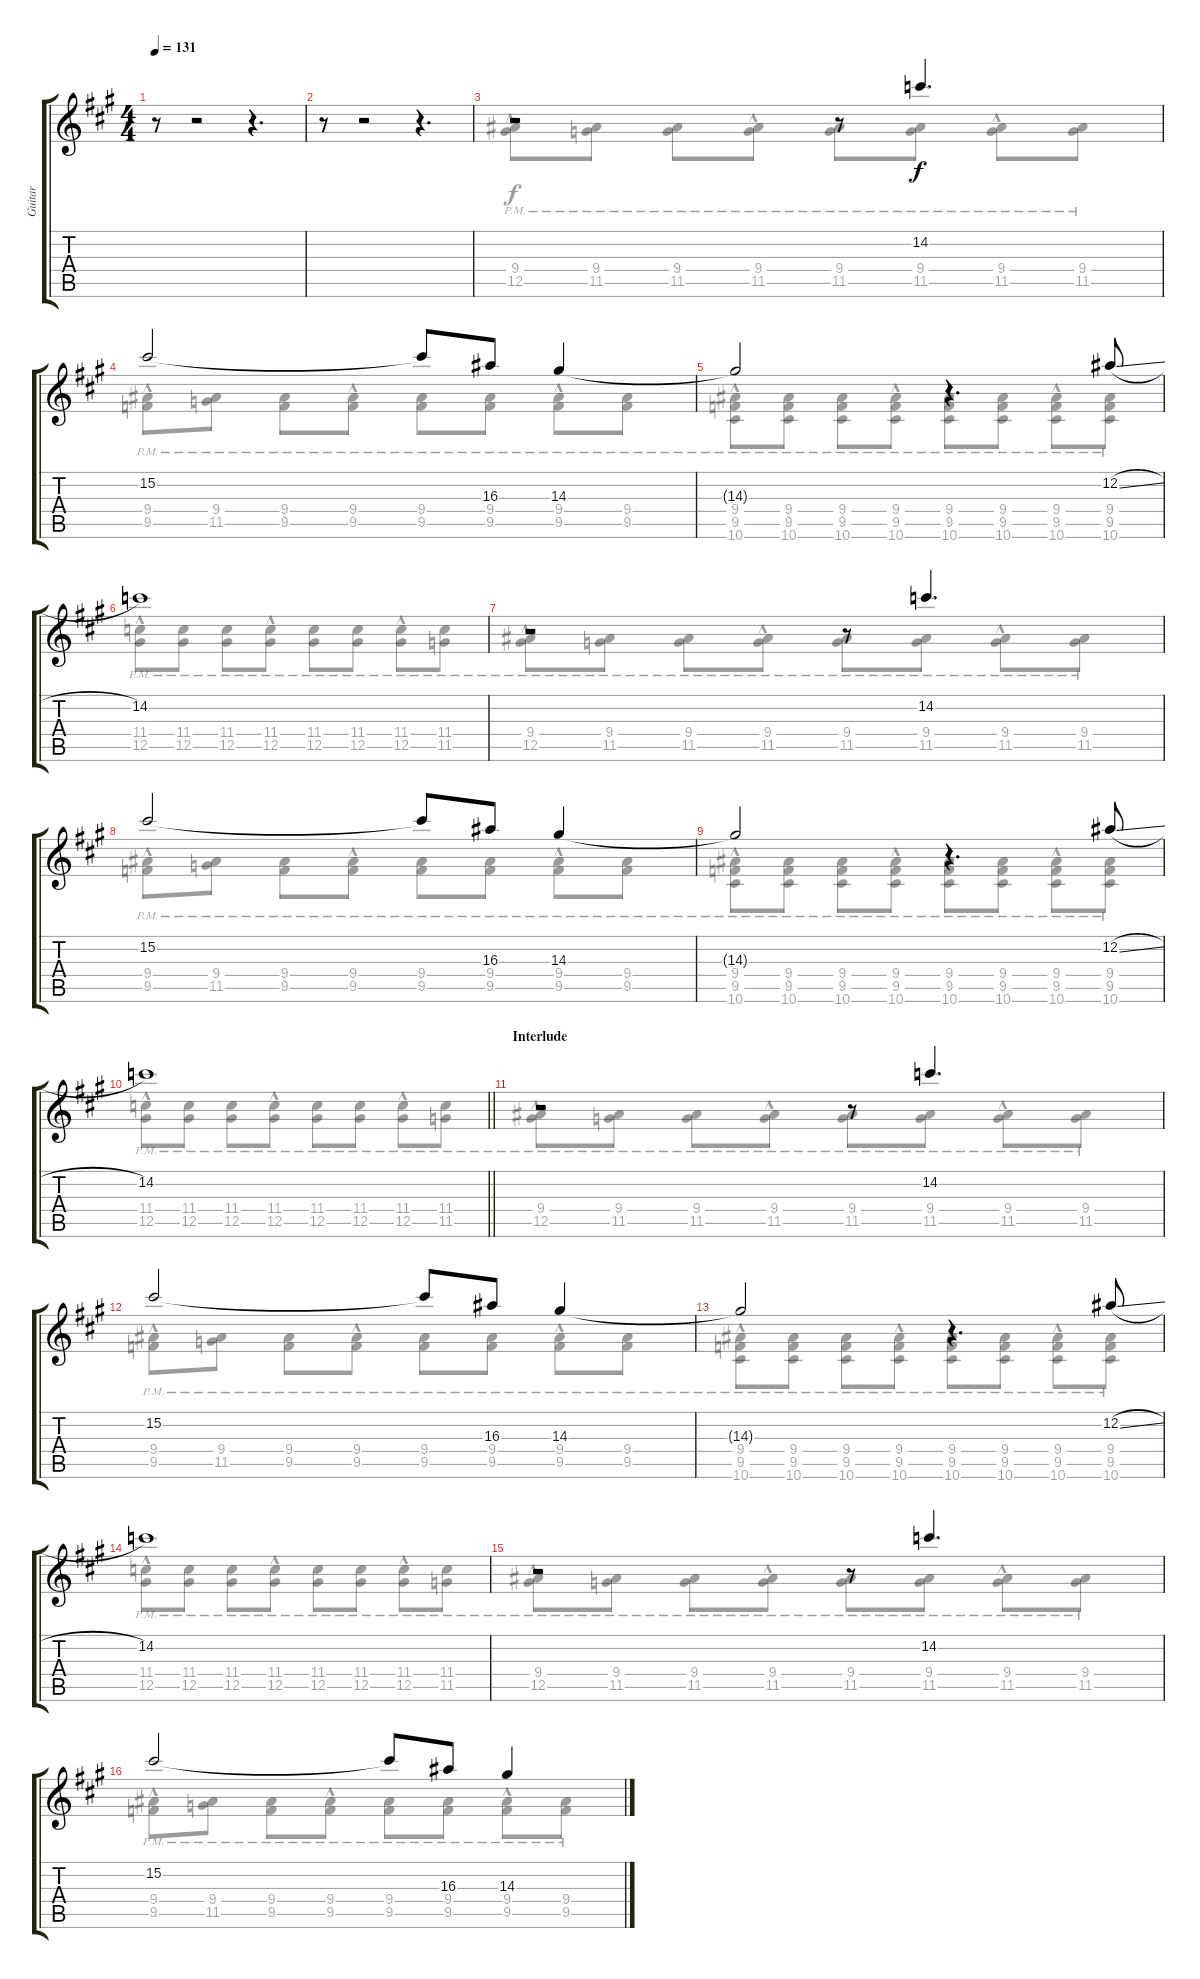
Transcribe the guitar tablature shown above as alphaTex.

\track ("Guitar" "Guitar") {instrument electricguitarclean}
\staff {score tabs}
\tuning (Eb4 Bb3 Gb3 Db3 Ab2 Eb2) {hide}
\voice
\ts (4 4)
\tempo 131
\clef g2
\ks a
r.8{dy f} r.2 r.4{d} |
r.8 r.2 r.4{d} |
r.2 r.8 14.2.4{d} |
15.2.2 15.2{t}.8 16.3.8 14.3.4 |
14.3{t}.2 r.4{d} 12.2{sl}.8 |
14.2.1 |
r.2 r.8 14.2.4{d} |
15.2.2 15.2{t}.8 16.3.8 14.3.4 |
14.3{t}.2 r.4{d} 12.2{sl}.8 |
\barLineRight lightlight
14.2.1 |
\section ("" "Interlude")
r.2 r.8 14.2.4{d} |
15.2.2 15.2{t}.8 16.3.8 14.3.4 |
14.3{t}.2 r.4{d} 12.2{sl}.8 |
14.2.1 |
r.2 r.8 14.2.4{d} |
15.2.2 15.2{t}.8 16.3.8 14.3.4
\voice
\clef g2
\ottava regular
\simile none
\ks a
|
|
(9.4{hac pm} 12.5{hac pm}).8 (9.4{pm} 11.5{pm}).8 (9.4{pm} 11.5{pm}).8 (9.4{hac pm} 11.5{hac pm}).8 (9.4{pm} 11.5{pm}).8 (9.4{pm} 11.5{pm}).8 (9.4{hac pm} 11.5{hac pm}).8 (9.4{pm} 11.5{pm}).8 |
(9.4{hac pm} 9.5{hac pm}).8 (9.4{pm} 11.5{pm}).8 (9.4{pm} 9.5{pm}).8 (9.4{hac pm} 9.5{hac pm}).8 (9.4{pm} 9.5{pm}).8 (9.4{pm} 9.5{pm}).8 (9.4{hac pm} 9.5{hac pm}).8 (9.4{pm} 9.5{pm}).8 |
(9.4{hac pm} 9.5{hac pm} 10.6{hac pm}).8 (9.4{pm} 9.5{pm} 10.6{pm}).8 (9.4{pm} 9.5{pm} 10.6{pm}).8 (9.4{hac pm} 9.5{hac pm} 10.6{hac pm}).8 (9.4{pm} 9.5{pm} 10.6{pm}).8 (9.4{pm} 9.5{pm} 10.6{pm}).8 (9.4{hac pm} 9.5{hac pm} 10.6{hac pm}).8 (9.4{pm} 9.5{pm} 10.6{pm}).8 |
(11.4{hac pm} 12.5{hac pm}).8 (11.4{pm} 12.5{pm}).8 (11.4{pm} 12.5{pm}).8 (11.4{hac pm} 12.5{hac pm}).8 (11.4{pm} 12.5{pm}).8 (11.4{pm} 12.5{pm}).8 (11.4{hac pm} 12.5{hac pm}).8 (11.4{pm} 11.5{pm}).8 |
(9.4{hac pm} 12.5{hac pm}).8 (9.4{pm} 11.5{pm}).8 (9.4{pm} 11.5{pm}).8 (9.4{hac pm} 11.5{hac pm}).8 (9.4{pm} 11.5{pm}).8 (9.4{pm} 11.5{pm}).8 (9.4{hac pm} 11.5{hac pm}).8 (9.4{pm} 11.5{pm}).8 |
(9.4{hac pm} 9.5{hac pm}).8 (9.4{pm} 11.5{pm}).8 (9.4{pm} 9.5{pm}).8 (9.4{hac pm} 9.5{hac pm}).8 (9.4{pm} 9.5{pm}).8 (9.4{pm} 9.5{pm}).8 (9.4{hac pm} 9.5{hac pm}).8 (9.4{pm} 9.5{pm}).8 |
(9.4{hac pm} 9.5{hac pm} 10.6{hac pm}).8 (9.4{pm} 9.5{pm} 10.6{pm}).8 (9.4{pm} 9.5{pm} 10.6{pm}).8 (9.4{hac pm} 9.5{hac pm} 10.6{hac pm}).8 (9.4{pm} 9.5{pm} 10.6{pm}).8 (9.4{pm} 9.5{pm} 10.6{pm}).8 (9.4{hac pm} 9.5{hac pm} 10.6{hac pm}).8 (9.4{pm} 9.5{pm} 10.6{pm}).8 |
\barLineRight lightlight
(11.4{hac pm} 12.5{hac pm}).8 (11.4{pm} 12.5{pm}).8 (11.4{pm} 12.5{pm}).8 (11.4{hac pm} 12.5{hac pm}).8 (11.4{pm} 12.5{pm}).8 (11.4{pm} 12.5{pm}).8 (11.4{hac pm} 12.5{hac pm}).8 (11.4{pm} 11.5{pm}).8 |
(9.4{hac pm} 12.5{hac pm}).8 (9.4{pm} 11.5{pm}).8 (9.4{pm} 11.5{pm}).8 (9.4{hac pm} 11.5{hac pm}).8 (9.4{pm} 11.5{pm}).8 (9.4{pm} 11.5{pm}).8 (9.4{hac pm} 11.5{hac pm}).8 (9.4{pm} 11.5{pm}).8 |
(9.4{hac pm} 9.5{hac pm}).8 (9.4{pm} 11.5{pm}).8 (9.4{pm} 9.5{pm}).8 (9.4{hac pm} 9.5{hac pm}).8 (9.4{pm} 9.5{pm}).8 (9.4{pm} 9.5{pm}).8 (9.4{hac pm} 9.5{hac pm}).8 (9.4{pm} 9.5{pm}).8 |
(9.4{hac pm} 9.5{hac pm} 10.6{hac pm}).8 (9.4{pm} 9.5{pm} 10.6{pm}).8 (9.4{pm} 9.5{pm} 10.6{pm}).8 (9.4{hac pm} 9.5{hac pm} 10.6{hac pm}).8 (9.4{pm} 9.5{pm} 10.6{pm}).8 (9.4{pm} 9.5{pm} 10.6{pm}).8 (9.4{hac pm} 9.5{hac pm} 10.6{hac pm}).8 (9.4{pm} 9.5{pm} 10.6{pm}).8 |
(11.4{hac pm} 12.5{hac pm}).8 (11.4{pm} 12.5{pm}).8 (11.4{pm} 12.5{pm}).8 (11.4{hac pm} 12.5{hac pm}).8 (11.4{pm} 12.5{pm}).8 (11.4{pm} 12.5{pm}).8 (11.4{hac pm} 12.5{hac pm}).8 (11.4{pm} 11.5{pm}).8 |
(9.4{hac pm} 12.5{hac pm}).8 (9.4{pm} 11.5{pm}).8 (9.4{pm} 11.5{pm}).8 (9.4{hac pm} 11.5{hac pm}).8 (9.4{pm} 11.5{pm}).8 (9.4{pm} 11.5{pm}).8 (9.4{hac pm} 11.5{hac pm}).8 (9.4{pm} 11.5{pm}).8 |
(9.4{hac pm} 9.5{hac pm}).8 (9.4{pm} 11.5{pm}).8 (9.4{pm} 9.5{pm}).8 (9.4{hac pm} 9.5{hac pm}).8 (9.4{pm} 9.5{pm}).8 (9.4{pm} 9.5{pm}).8 (9.4{hac pm} 9.5{hac pm}).8 (9.4{pm} 9.5{pm}).8
